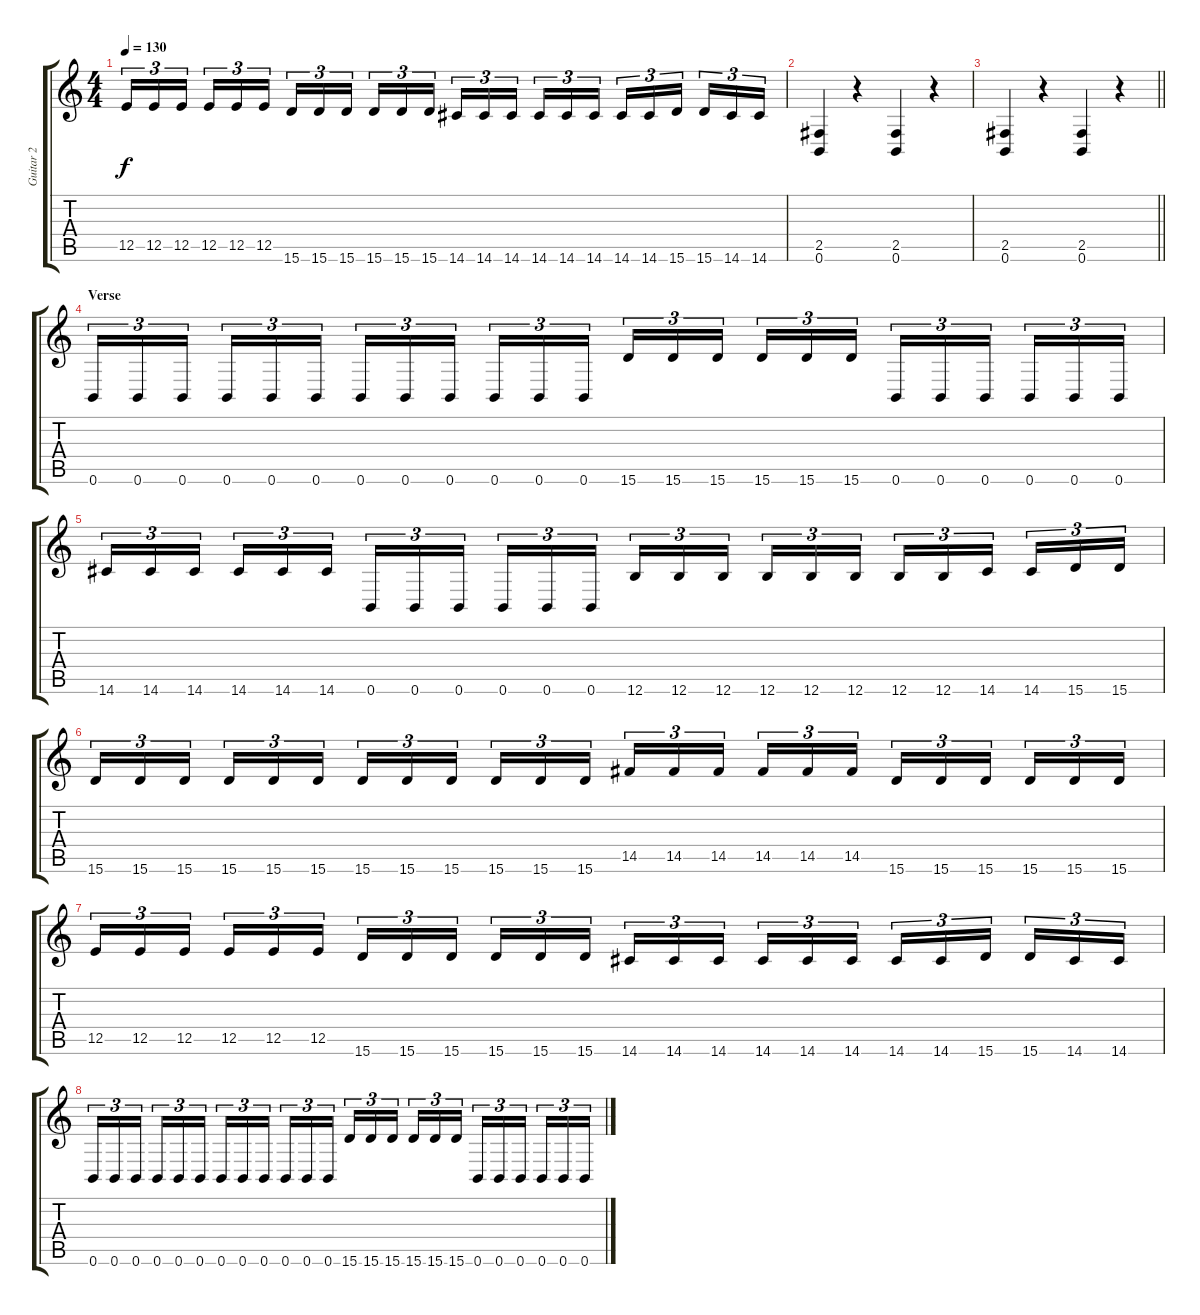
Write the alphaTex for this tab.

\track ("Guitar 2" "Guitar 2") {instrument overdrivenguitar}
\staff {score tabs}
\tuning (B3 Gb3 D3 A2 E2 B1) {hide}
\ts (4 4)
\tempo 130
\clef g2
\ks c
12.5.16{tu (3 2) dy f} 12.5.16{tu (3 2)} 12.5.16{tu (3 2) beam splitsecondary} 12.5.16{tu (3 2)} 12.5.16{tu (3 2)} 12.5.16{tu (3 2)} 15.6.16{tu (3 2)} 15.6.16{tu (3 2)} 15.6.16{tu (3 2) beam splitsecondary} 15.6.16{tu (3 2)} 15.6.16{tu (3 2)} 15.6.16{tu (3 2)} 14.6.16{tu (3 2)} 14.6.16{tu (3 2)} 14.6.16{tu (3 2) beam splitsecondary} 14.6.16{tu (3 2)} 14.6.16{tu (3 2)} 14.6.16{tu (3 2)} 14.6.16{tu (3 2)} 14.6.16{tu (3 2)} 15.6.16{tu (3 2) beam splitsecondary} 15.6.16{tu (3 2)} 14.6.16{tu (3 2)} 14.6.16{tu (3 2)} |
(2.5 0.6).4 r.4 (2.5 0.6).4 r.4 |
\barLineRight lightlight
(2.5 0.6).4 r.4 (2.5 0.6).4 r.4 |
\section ("" "Verse")
0.6.16{tu (3 2)} 0.6.16{tu (3 2)} 0.6.16{tu (3 2) beam splitsecondary} 0.6.16{tu (3 2)} 0.6.16{tu (3 2)} 0.6.16{tu (3 2)} 0.6.16{tu (3 2)} 0.6.16{tu (3 2)} 0.6.16{tu (3 2) beam splitsecondary} 0.6.16{tu (3 2)} 0.6.16{tu (3 2)} 0.6.16{tu (3 2)} 15.6.16{tu (3 2)} 15.6.16{tu (3 2)} 15.6.16{tu (3 2) beam splitsecondary} 15.6.16{tu (3 2)} 15.6.16{tu (3 2)} 15.6.16{tu (3 2)} 0.6.16{tu (3 2)} 0.6.16{tu (3 2)} 0.6.16{tu (3 2) beam splitsecondary} 0.6.16{tu (3 2)} 0.6.16{tu (3 2)} 0.6.16{tu (3 2)} |
14.6.16{tu (3 2)} 14.6.16{tu (3 2)} 14.6.16{tu (3 2) beam splitsecondary} 14.6.16{tu (3 2)} 14.6.16{tu (3 2)} 14.6.16{tu (3 2)} 0.6.16{tu (3 2)} 0.6.16{tu (3 2)} 0.6.16{tu (3 2) beam splitsecondary} 0.6.16{tu (3 2)} 0.6.16{tu (3 2)} 0.6.16{tu (3 2)} 12.6.16{tu (3 2)} 12.6.16{tu (3 2)} 12.6.16{tu (3 2) beam splitsecondary} 12.6.16{tu (3 2)} 12.6.16{tu (3 2)} 12.6.16{tu (3 2)} 12.6.16{tu (3 2)} 12.6.16{tu (3 2)} 14.6.16{tu (3 2) beam splitsecondary} 14.6.16{tu (3 2)} 15.6.16{tu (3 2)} 15.6.16{tu (3 2)} |
15.6.16{tu (3 2)} 15.6.16{tu (3 2)} 15.6.16{tu (3 2) beam splitsecondary} 15.6.16{tu (3 2)} 15.6.16{tu (3 2)} 15.6.16{tu (3 2)} 15.6.16{tu (3 2)} 15.6.16{tu (3 2)} 15.6.16{tu (3 2) beam splitsecondary} 15.6.16{tu (3 2)} 15.6.16{tu (3 2)} 15.6.16{tu (3 2)} 14.5.16{tu (3 2)} 14.5.16{tu (3 2)} 14.5.16{tu (3 2) beam splitsecondary} 14.5.16{tu (3 2)} 14.5.16{tu (3 2)} 14.5.16{tu (3 2)} 15.6.16{tu (3 2)} 15.6.16{tu (3 2)} 15.6.16{tu (3 2) beam splitsecondary} 15.6.16{tu (3 2)} 15.6.16{tu (3 2)} 15.6.16{tu (3 2)} |
12.5.16{tu (3 2)} 12.5.16{tu (3 2)} 12.5.16{tu (3 2) beam splitsecondary} 12.5.16{tu (3 2)} 12.5.16{tu (3 2)} 12.5.16{tu (3 2)} 15.6.16{tu (3 2)} 15.6.16{tu (3 2)} 15.6.16{tu (3 2) beam splitsecondary} 15.6.16{tu (3 2)} 15.6.16{tu (3 2)} 15.6.16{tu (3 2)} 14.6.16{tu (3 2)} 14.6.16{tu (3 2)} 14.6.16{tu (3 2) beam splitsecondary} 14.6.16{tu (3 2)} 14.6.16{tu (3 2)} 14.6.16{tu (3 2)} 14.6.16{tu (3 2)} 14.6.16{tu (3 2)} 15.6.16{tu (3 2) beam splitsecondary} 15.6.16{tu (3 2)} 14.6.16{tu (3 2)} 14.6.16{tu (3 2)} |
0.6.16{tu (3 2)} 0.6.16{tu (3 2)} 0.6.16{tu (3 2) beam splitsecondary} 0.6.16{tu (3 2)} 0.6.16{tu (3 2)} 0.6.16{tu (3 2)} 0.6.16{tu (3 2)} 0.6.16{tu (3 2)} 0.6.16{tu (3 2) beam splitsecondary} 0.6.16{tu (3 2)} 0.6.16{tu (3 2)} 0.6.16{tu (3 2)} 15.6.16{tu (3 2)} 15.6.16{tu (3 2)} 15.6.16{tu (3 2) beam splitsecondary} 15.6.16{tu (3 2)} 15.6.16{tu (3 2)} 15.6.16{tu (3 2)} 0.6.16{tu (3 2)} 0.6.16{tu (3 2)} 0.6.16{tu (3 2) beam splitsecondary} 0.6.16{tu (3 2)} 0.6.16{tu (3 2)} 0.6.16{tu (3 2)}
